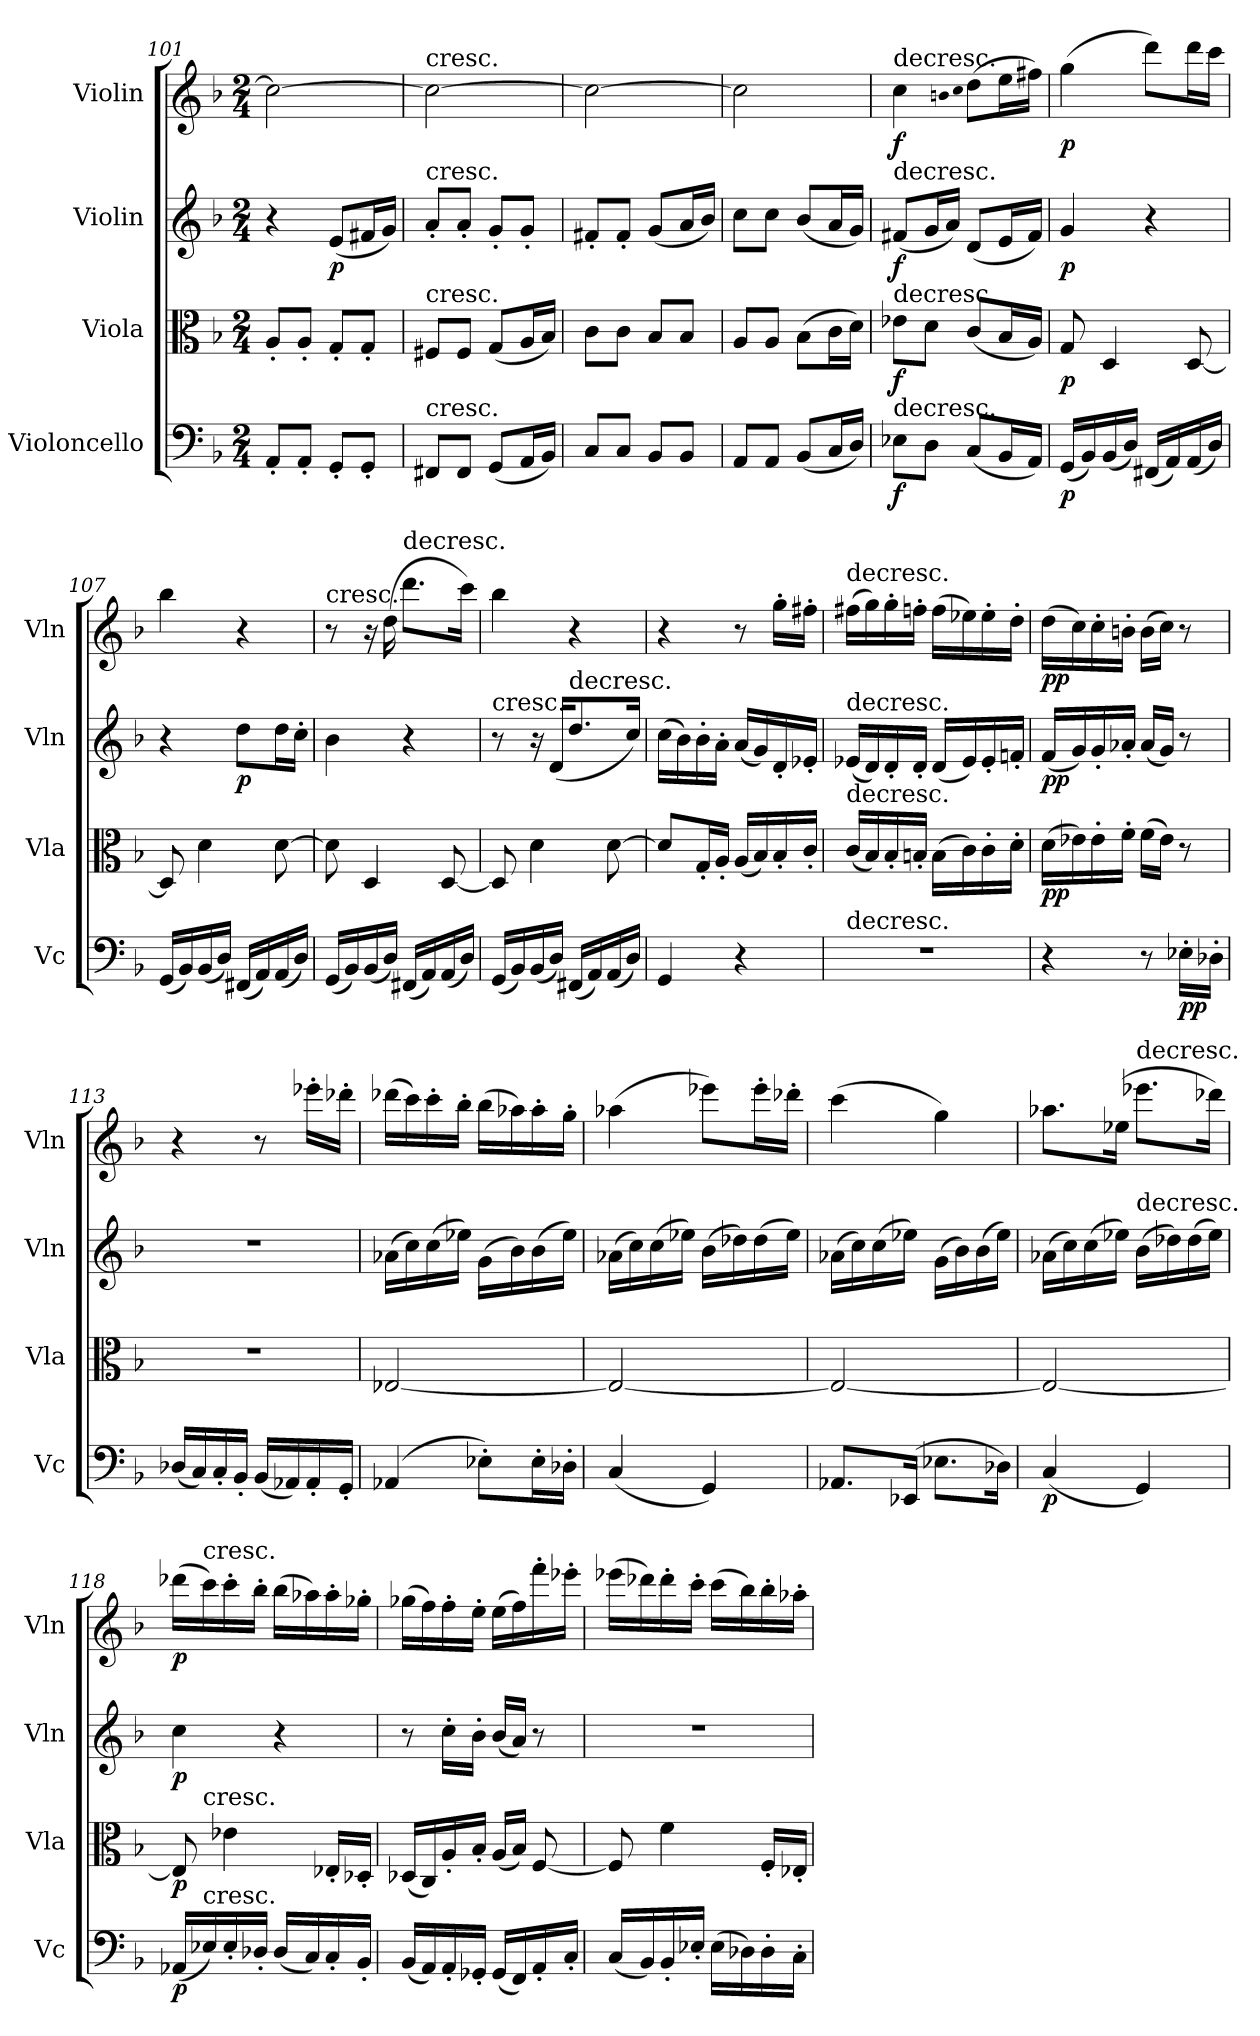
**kern	**dynam	**kern	**dynam	**kern	**dynam	**kern	**dynam
*part4	*part4	*part3	*part3	*part2	*part2	*part1	*part1
*staff4	*staff4	*staff3	*staff3	*staff2	*staff2	*staff1	*staff1
*I"Violoncello	*	*I"Viola	*	*I"Violin	*	*I"Violin	*
*I'Vc	*	*I'Vla	*	*I'Vln	*	*I'Vln	*
*clefF4	*	*clefC3	*	*clefG2	*	*clefG2	*
*k[b-]	*	*k[b-]	*	*k[b-]	*	*k[b-]	*
*M2/4	*	*M2/4	*	*M2/4	*	*M2/4	*
=101	=101	=101	=101	=101	=101	=101	=101
8AA'/L	.	8A'/L	.	4r	.	2cc\_	.
8AA'/J	.	8A'/J	.	.	.	.	.
8GG'/L	.	8G'/L	.	(8e/L	p	.	.
8GG'/J	.	8G'/J	.	16f#X/L	.	.	.
.	.	.	.	16g/JJ)	.	.	.
=102	=102	=102	=102	=102	=102	=102	=102
!	!	!	!	!	!	!LO:TX:t=cresc.	!
!	!	!	!	!LO:TX:t=cresc.	!	!	!
!	!	!LO:TX:t=cresc.	!	!	!	!	!
!LO:TX:t=cresc.	!	!	!	!	!	!	!
8FF#X/L	.	8F#X/L	.	8a'/L	.	2cc\_	.
8FF#/J	.	8F#/J	.	8a'/J	.	.	.
(8GG/L	.	(8G/L	.	8g'/L	.	.	.
16AA/L	.	16A/L	.	8g'/J	.	.	.
16BB-/JJ)	.	16B-/JJ)	.	.	.	.	.
=103	=103	=103	=103	=103	=103	=103	=103
8C/L	.	8c\L	.	8f#X'/L	.	2cc\_	.
8C/J	.	8c\J	.	8f#'/J	.	.	.
8BB-/L	.	8B-/L	.	(8g/L	.	.	.
8BB-/J	.	8B-/J	.	16a/L	.	.	.
.	.	.	.	16b-/JJ)	.	.	.
=104	=104	=104	=104	=104	=104	=104	=104
8AA/L	.	8A/L	.	8cc\L	.	2cc\]	.
8AA/J	.	8A/J	.	8cc\J	.	.	.
(8BB-/L	.	(8B-\L	.	(8b-/L	.	.	.
16C/L	.	16c\L	.	16a/L	.	.	.
16D/JJ)	.	16d\JJ)	.	16g/JJ)	.	.	.
=105	=105	=105	=105	=105	=105	=105	=105
!	!	!	!	!	!	!LO:TX:t=decresc.	!
!	!	!	!	!LO:TX:t=decresc.	!	!	!
!	!	!LO:TX:t=decresc.	!	!	!	!	!
!LO:TX:t=decresc.	!	!	!	!	!	!	!
8E-X\L	f	8e-X\L	f	(8f#X/L	f	4cc\	f
8D\J	.	8d\J	.	16g/L	.	.	.
.	.	.	.	16a/JJ)	.	.	.
.	.	.	.	.	.	qbn	.
.	.	.	.	.	.	qcc	.
(8C/L	.	(8c/L	.	(8d/L	.	(8dd\L	.
16BB-/L	.	16B-/L	.	16e/L	.	16ee\L	.
16AA/JJ)	.	16A/JJ)	.	16f#/JJ)	.	16ff#X\JJ)	.
=106	=106	=106	=106	=106	=106	=106	=106
(16GG/LL	p	8G/	p	4g/	p	(4gg\	p
16BB-/)	.	.	.	.	.	.	.
(16BB-/	.	4D/	.	.	.	.	.
16D/JJ)	.	.	.	.	.	.	.
(16FF#X/LL	.	.	.	4r	.	8ddd\L)	.
16AA/)	.	.	.	.	.	.	.
(16AA/	.	[8D/	.	.	.	16ddd\L	.
16D/JJ)	.	.	.	.	.	16ccc\JJ	.
=107	=107	=107	=107	=107	=107	=107	=107
(16GG/LL	.	8D/]	.	4r	.	4bb-\	.
16BB-/)	.	.	.	.	.	.	.
(16BB-/	.	4d\	.	.	.	.	.
16D/JJ)	.	.	.	.	.	.	.
(16FF#X/LL	.	.	.	8dd\L	p	4r	.
16AA/)	.	.	.	.	.	.	.
(16AA/	.	[8d\	.	16dd\L	.	.	.
16D/JJ)	.	.	.	16cc'\JJ	.	.	.
=108	=108	=108	=108	=108	=108	=108	=108
!	!	!	!	!	!	!LO:TX:t=cresc.	!
(16GG/LL	.	8d\]	.	4b-\	.	8r	.
16BB-/)	.	.	.	.	.	.	.
(16BB-/	.	4D/	.	.	.	16r	.
16D/JJ)	.	.	.	.	.	(16dd\	.
!	!	!	!	!	!	!LO:TX:t=decresc.	!
(16FF#X/LL	.	.	.	4r	.	8.ddd\L	.
16AA/)	.	.	.	.	.	.	.
(16AA/	.	[8D/	.	.	.	.	.
16D/JJ)	.	.	.	.	.	16ccc\Jk)	.
=109	=109	=109	=109	=109	=109	=109	=109
!	!	!	!	!LO:TX:t=cresc.	!	!	!
(16GG/LL	.	8D/]	.	8r	.	4bb-\	.
16BB-/)	.	.	.	.	.	.	.
(16BB-/	.	4d\	.	16r	.	.	.
16D/JJ)	.	.	.	(16d/KL	.	.	.
!	!	!	!	!LO:TX:t=decresc.	!	!	!
(16FF#X/LL	.	.	.	8.dd/	.	4r	.
16AA/)	.	.	.	.	.	.	.
(16AA/	.	[8d\	.	.	.	.	.
16D/JJ)	.	.	.	16cc/Jk)	.	.	.
=110	=110	=110	=110	=110	=110	=110	=110
4GG/	.	8d/L]	.	(16cc\LL	.	4r	.
.	.	.	.	16b-\)	.	.	.
.	.	16G'/L	.	16b-'\	.	.	.
.	.	16A'/JJ	.	16a'\JJ	.	.	.
4r	.	(16A/LL	.	(16a/LL	.	8r	.
.	.	16B-/)	.	16g/)	.	.	.
.	.	16B-'/	.	16d'/	.	16gg'\LL	.
.	.	16c'/JJ	.	16e-X'/JJ	.	16ff#X'\JJ	.
=111	=111	=111	=111	=111	=111	=111	=111
!	!	!	!	!	!	!LO:TX:t=decresc.	!
!	!	!	!	!LO:TX:t=decresc.	!	!	!
!	!	!LO:TX:t=decresc.	!	!	!	!	!
!LO:TX:t=decresc.	!	!	!	!	!	!	!
2r	.	(16c/LL	.	(16e-X/LL	.	(16ff#X\LL	.
.	.	16B-/)	.	16d/)	.	16gg\)	.
.	.	16B-'/	.	16d'/	.	16gg'\	.
.	.	16Bn'/JJ	.	16d'/JJ	.	16ffn'\JJ	.
.	.	(16B\LL	.	(16d/LL	.	(16ff\LL	.
.	.	16c\)	.	16e-/)	.	16ee-X\)	.
.	.	16c'\	.	16e-'/	.	16ee-'\	.
.	.	16d'\JJ	.	16fn'/JJ	.	16dd'\JJ	.
=112	=112	=112	=112	=112	=112	=112	=112
4r	.	(16d\LL	pp	(16f/LL	pp	(16dd\LL	pp
.	.	16e-X\)	.	16g/)	.	16cc\)	.
.	.	16e-'\	.	16g'/	.	16cc'\	.
.	.	16f'\JJ	.	16a-X'/JJ	.	16bn'\JJ	.
8r	.	(16f\LL	.	(16a-/LL	.	(16b\LL	.
.	.	16e-\JJ)	.	16g/JJ)	.	16cc\JJ)	.
16E-X'\LL	pp	8r	.	8r	.	8r	.
16D-X'\JJ	.	.	.	.	.	.	.
=113	=113	=113	=113	=113	=113	=113	=113
(16D-X/LL	.	2r	.	2r	.	4r	.
16C/)	.	.	.	.	.	.	.
16C'/	.	.	.	.	.	.	.
16BB-'/JJ	.	.	.	.	.	.	.
(16BB-/LL	.	.	.	.	.	8r	.
16AA-X/)	.	.	.	.	.	.	.
16AA-'/	.	.	.	.	.	16eee-X'\LL	.
16GG'/JJ	.	.	.	.	.	16ddd-X'\JJ	.
=114	=114	=114	=114	=114	=114	=114	=114
(4AA-X/	.	[2E-X/	.	(16a-X\LL	.	(16ddd-X\LL	.
.	.	.	.	16cc\)	.	16ccc\)	.
.	.	.	.	(16cc\	.	16ccc'\	.
.	.	.	.	16ee-X\JJ)	.	16bb-'\JJ	.
8E-X'\L)	.	.	.	(16g\LL	.	(16bb-\LL	.
.	.	.	.	16b-\)	.	16aa-X\)	.
16E-'\L	.	.	.	(16b-\	.	16aa-'\	.
16D-X'\JJ	.	.	.	16ee-\JJ)	.	16gg'\JJ	.
=115	=115	=115	=115	=115	=115	=115	=115
(4C/	.	2E-/_	.	(16a-X\LL	.	(4aa-X\	.
.	.	.	.	16cc\)	.	.	.
.	.	.	.	(16cc\	.	.	.
.	.	.	.	16ee-X\JJ)	.	.	.
4GG/)	.	.	.	(16b-\LL	.	8eee-X\L)	.
.	.	.	.	16dd-X\)	.	.	.
.	.	.	.	(16dd-\	.	16eee-'\L	.
.	.	.	.	16ee-\JJ)	.	16ddd-X'\JJ	.
=116	=116	=116	=116	=116	=116	=116	=116
8.AA-X/L	.	2E-/_	.	(16a-X\LL	.	(4ccc\	.
.	.	.	.	16cc\)	.	.	.
.	.	.	.	(16cc\	.	.	.
(16EE-X/Jk	.	.	.	16ee-X\JJ)	.	.	.
8.E-X\L	.	.	.	(16g\LL	.	4gg\)	.
.	.	.	.	16b-\)	.	.	.
.	.	.	.	(16b-\	.	.	.
16D-X\Jk)	.	.	.	16ee-\JJ)	.	.	.
=117	=117	=117	=117	=117	=117	=117	=117
(4C/	p	2E-/_	.	(16a-X\LL	.	8.aa-X\L	.
.	.	.	.	16cc\)	.	.	.
.	.	.	.	(16cc\	.	.	.
.	.	.	.	16ee-X\JJ)	.	(16ee-X\Jk	.
!	!	!	!	!	!	!LO:TX:t=decresc.	!
!	!	!	!	!LO:TX:t=decresc.	!	!	!
4GG/)	.	.	.	(16b-\LL	.	8.eee-X\L	.
.	.	.	.	16dd-X\)	.	.	.
.	.	.	.	(16dd-\	.	.	.
.	.	.	.	16ee-\JJ)	.	16ddd-X\Jk)	.
=118	=118	=118	=118	=118	=118	=118	=118
*	*	*^	*	*	*	*	*
(16AA-X/LL	p	8E-/]	16ryy	p	4cc\	p	(16ddd-X\LL	p
!	!	!	!	!	!	!	!LO:TX:t=cresc.	!
!	!	!	!LO:TX:t=cresc.	!	!	!	!	!
!LO:TX:t=cresc.	!	!	!	!	!	!	!	!
16E-X/)	.	.	4..ryy	.	.	.	16ccc\)	.
16E-'/	.	4e-X\	.	.	.	.	16ccc'\	.
16D-X'/JJ	.	.	.	.	.	.	16bb-'\JJ	.
(16D-/LL	.	.	.	.	4r	.	(16bb-\LL	.
16C/)	.	.	.	.	.	.	16aa-X\)	.
16C'/	.	16E-X'/LL	.	.	.	.	16aa-'\	.
16BB-'/JJ	.	16D-X'/JJ	.	.	.	.	16gg-X'\JJ	.
*	*	*v	*v	*	*	*	*	*
=119	=119	=119	=119	=119	=119	=119	=119
(16BB-/LL	.	(16D-X/LL	.	8r	.	(16gg-X\LL	.
16AA/)	.	16C/)	.	.	.	16ff\)	.
16AA'/	.	16A'/	.	16cc'\LL	.	16ff'\	.
16GG-X'/JJ	.	16B-'/JJ	.	16b-'\JJ	.	16ee'\JJ	.
(16GG-/LL	.	(16A/LL	.	(16b-/LL	.	(16ee\LL	.
16FF/)	.	16B-/JJ)	.	16a/JJ)	.	16ff\)	.
16AA'/	.	[8F/	.	8r	.	16fff'\	.
16C'/JJ	.	.	.	.	.	16eee-X'\JJ	.
=120	=120	=120	=120	=120	=120	=120	=120
(16C/LL	.	8F/]	.	2r	.	(16eee-X\LL	.
16BB-/)	.	.	.	.	.	16ddd-X\)	.
16BB-'/	.	4f\	.	.	.	16ddd-'\	.
16E-X'/JJ	.	.	.	.	.	16ccc'\JJ	.
(16E-\LL	.	.	.	.	.	(16ccc\LL	.
16D-X\)	.	.	.	.	.	16bb-\)	.
16D-'\	.	16F'/LL	.	.	.	16bb-'\	.
16C'\JJ	.	16E-X'/JJ	.	.	.	16aa-X'\JJ	.
=	=	=	=	=	=	=	=
*-	*-	*-	*-	*-	*-	*-	*-
